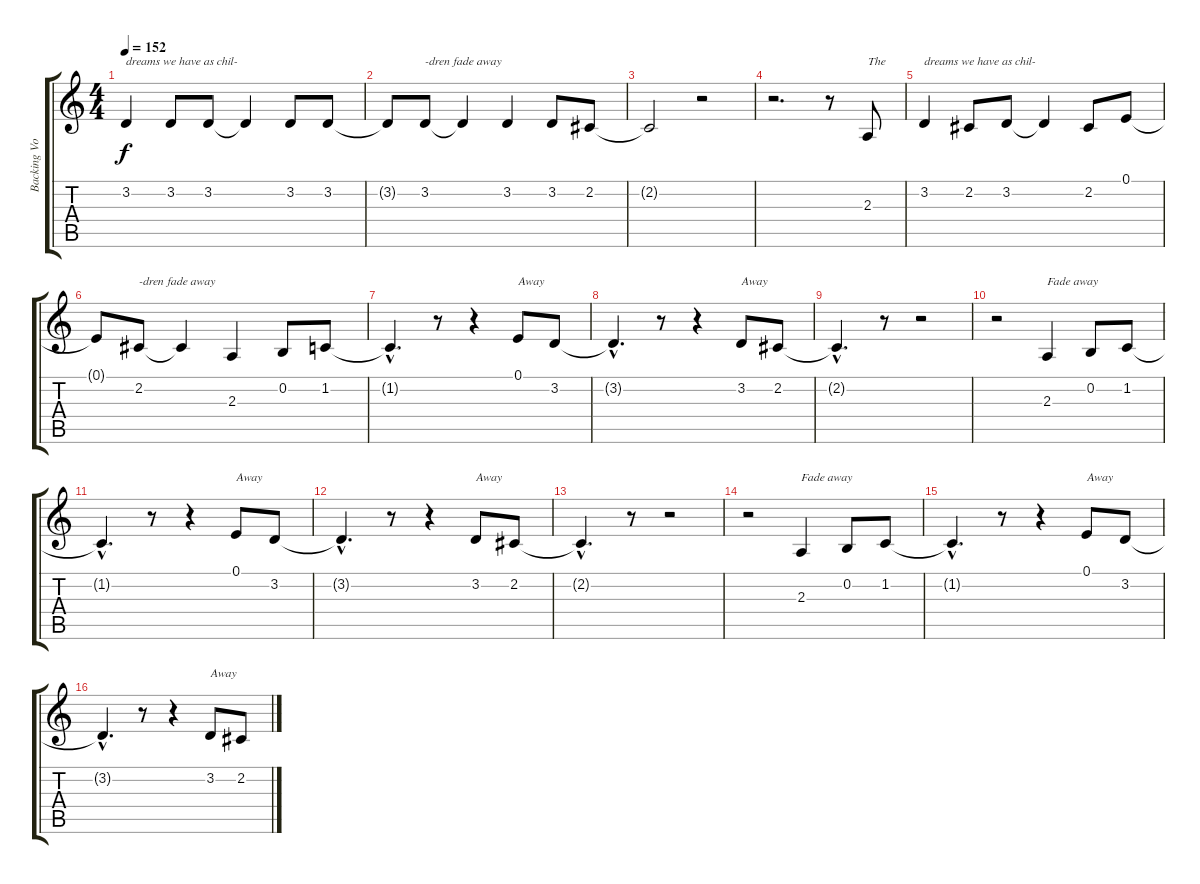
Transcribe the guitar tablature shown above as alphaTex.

\track ("Backing Vocals" "Backing Vo") {instrument altosax}
\staff {score tabs}
\tuning (E4 B3 G3 D3 A2 E2) {hide}
\ts (4 4)
\tempo 152
\clef g2
\ks c
3.2.4{txt "dreams we have as chil-" dy f} 3.2.8 3.2.8 3.2{t}.4 3.2.8 3.2.8 |
3.2{t}.8 3.2.8{txt "-dren fade away"} 3.2{t}.4 3.2.4 3.2.8 2.2.8 |
2.2{t}.2 r.2 |
r.2{d} r.8 2.3.8{txt "The"} |
3.2.4{txt "dreams we have as chil-"} 2.2.8 3.2.8 3.2{t}.4 2.2.8 0.1.8 |
0.1{t}.8 2.2.8{txt "-dren fade away"} 2.2{t}.4 2.3.4 0.2.8 1.2.8 |
1.2{hac t}.4{d} r.8 r.4 0.1.8{txt "Away"} 3.2.8 |
3.2{hac t}.4{d} r.8 r.4 3.2.8{txt "Away"} 2.2.8 |
2.2{hac t}.4{d} r.8 r.2 |
r.2 2.3.4{txt "Fade away"} 0.2.8 1.2.8 |
1.2{hac t}.4{d} r.8 r.4 0.1.8{txt "Away"} 3.2.8 |
3.2{hac t}.4{d} r.8 r.4 3.2.8{txt "Away"} 2.2.8 |
2.2{hac t}.4{d} r.8 r.2 |
r.2 2.3.4{txt "Fade away"} 0.2.8 1.2.8 |
1.2{hac t}.4{d} r.8 r.4 0.1.8{txt "Away"} 3.2.8 |
3.2{hac t}.4{d} r.8 r.4 3.2.8{txt "Away"} 2.2.8
